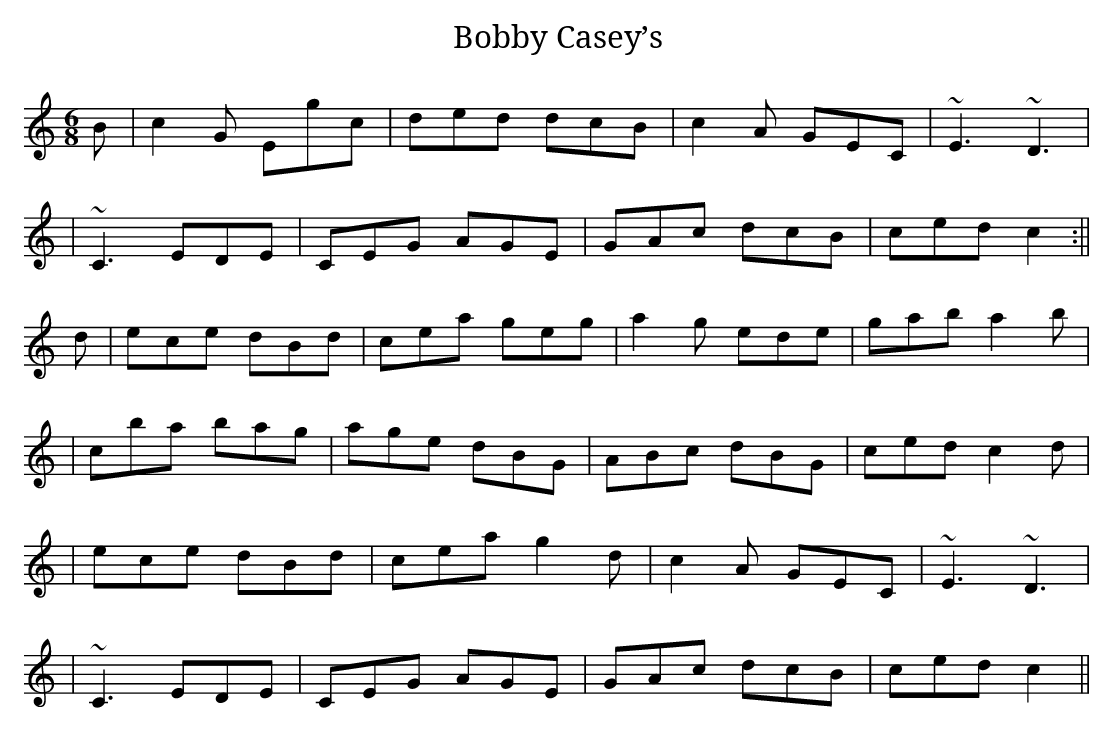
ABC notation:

X:1
T: Bobby Casey’s
M: 6/8
K: C
B | c2G Egc | ded dcB | c2A GEC | ~E3 ~D3 |
| ~C3 EDE | CEG AGE | GAc dcB | ced c2 :||
d | ece dBd | cea geg | a2g ede | gab a2b |
| c’ba bag | age dBG | ABc dBG | ced c2d |
| ece dBd | cea g2d  | c2A GEC | ~E3 ~D3 |
| ~C3 EDE | CEG AGE | GAc dcB | ced c2 ||
